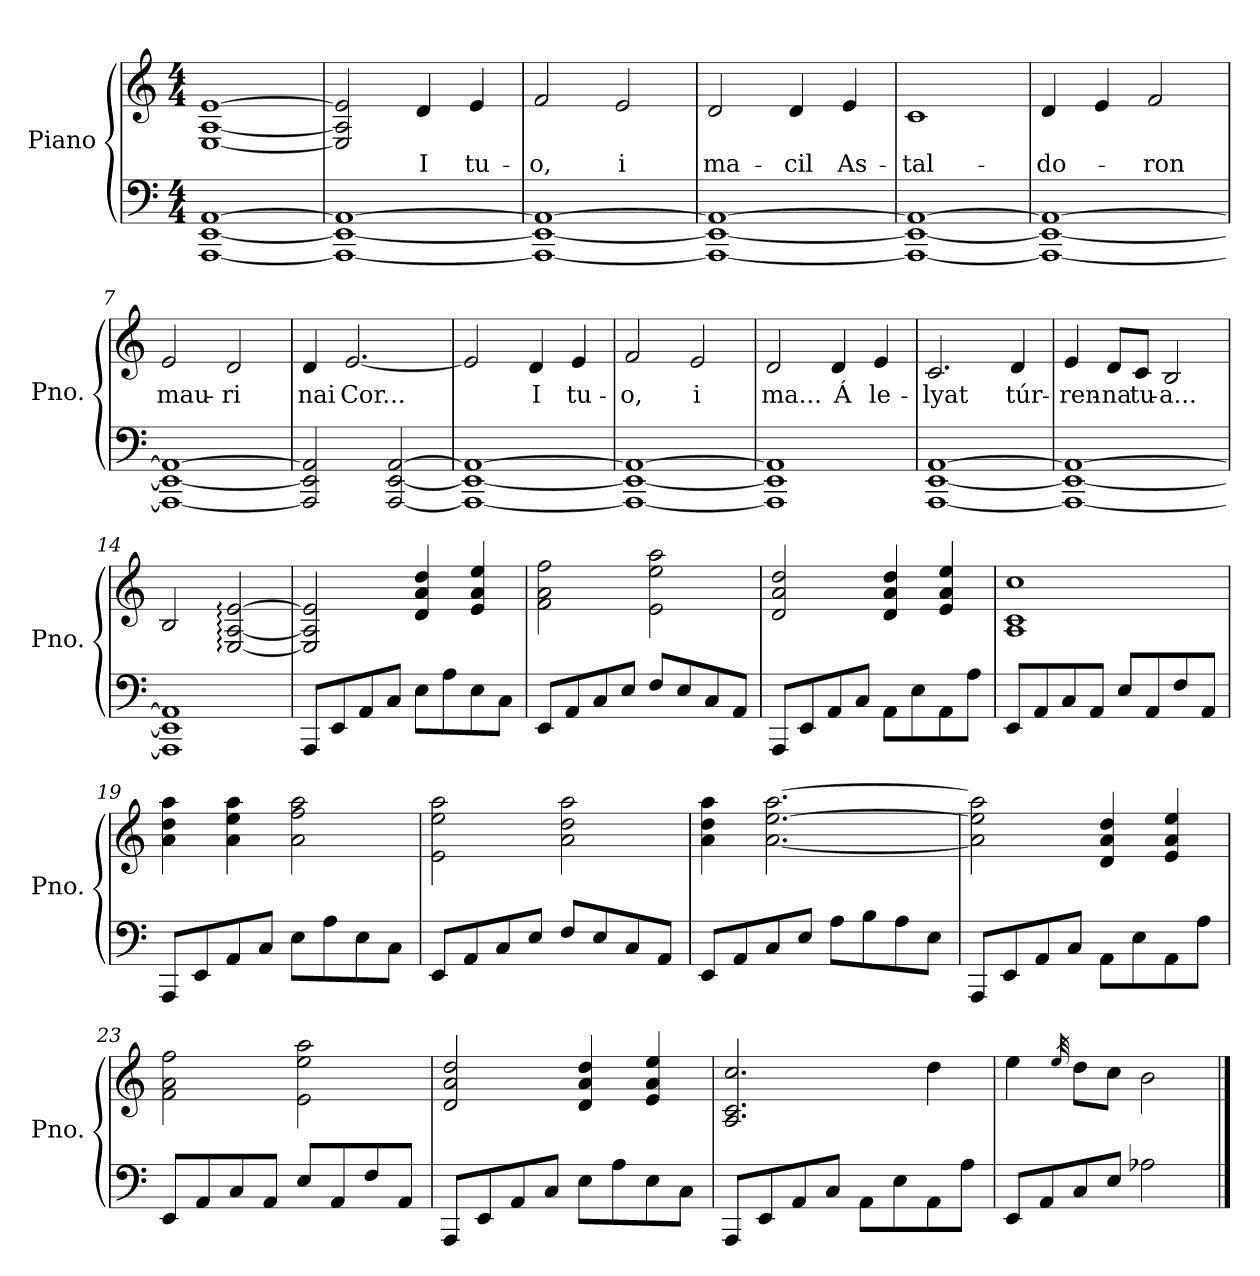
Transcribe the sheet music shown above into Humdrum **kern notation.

**kern	**kern	**text
*part1	*part1	*part1
*staff2	*staff1	*staff1
*I"Piano	*	*
*I'Pno.	*	*
*clefF4	*clefG2	*
*k[]	*k[]	*
*M4/4	*M4/4	*
=1	=1	=1
[1AAA [1EE [1AA	[1E [1A [1e	.
=2	=2	=2
1AAA_ 1EE_ 1AA_	2E/] 2A/] 2e/]	.
!	!	!LO:LY:b
.	4d/	I
!	!	!LO:LY:b
.	4e/	tu-
=3	=3	=3
!	!	!LO:LY:b
1AAA_ 1EE_ 1AA_	2f/	-o,
!	!	!LO:LY:b
.	2e/	i
=4	=4	=4
!	!	!LO:LY:b
1AAA_ 1EE_ 1AA_	2d/	ma-
!	!	!LO:LY:b
.	4d/	-cil
!	!	!LO:LY:b
.	4e/	As-
=5	=5	=5
!	!	!LO:LY:b
1AAA_ 1EE_ 1AA_	1c	-tal-
=6	=6	=6
!	!	!LO:LY:b
1AAA_ 1EE_ 1AA_	4d/	-do-
.	4e/	.
!	!	!LO:LY:b
.	2f/	-ron
=7	=7	=7
!	!	!LO:LY:b
1AAA_ 1EE_ 1AA_	2e/	mau-
!	!	!LO:LY:b
.	2d/	-ri
=8	=8	=8
!	!	!LO:LY:b
2AAA/] 2EE/] 2AA/]	4d/	nai
!	!	!LO:LY:b
.	[2.e/	Cor...
[2AAA/ [2EE/ [2AA/	.	.
=9	=9	=9
1AAA_ 1EE_ 1AA_	2e/]	.
!	!	!LO:LY:b
.	4d/	I
!	!	!LO:LY:b
.	4e/	tu-
=10	=10	=10
!	!	!LO:LY:b
1AAA_ 1EE_ 1AA_	2f/	-o,
!	!	!LO:LY:b
.	2e/	i
=11	=11	=11
!	!	!LO:LY:b
1AAA] 1EE] 1AA]	2d/	ma...
!	!	!LO:LY:b
.	4d/	Á
!	!	!LO:LY:b
.	4e/	le-
!!LO:LB:g=z
=12	=12	=12
!	!	!LO:LY:b
[1AAA [1EE [1AA	2.c/	-lyat
!	!	!LO:LY:b
.	4d/	túr-
=13	=13	=13
!	!	!LO:LY:b
1AAA_ 1EE_ 1AA_	4e/	-ren-
!	!	!LO:LY:b
.	8d/L	-na
!	!	!LO:LY:b
.	8c/J	tu-
!	!	!LO:LY:b
.	2B/	-a...
=14	=14	=14
1AAA] 1EE] 1AA]	2B/	.
.	[2E/: [2A/: [2e/:	.
=15	=15	=15
8AAA/L	2E/] 2A/] 2e/]	.
8EE/	.	.
8AA/	.	.
8C/J	.	.
8E\L	4d/ 4a/ 4dd/	.
8A\	.	.
8E\	4e/ 4a/ 4ee/	.
8C\J	.	.
=16	=16	=16
8EE/L	2f\ 2a\ 2ff\	.
8AA/	.	.
8C/	.	.
8E/J	.	.
8F/L	2e\ 2ee\ 2aa\	.
8E/	.	.
8C/	.	.
8AA/J	.	.
=17	=17	=17
8AAA/L	2d/ 2a/ 2dd/	.
8EE/	.	.
8AA/	.	.
8C/J	.	.
8AA\L	4d/ 4a/ 4dd/	.
8E\	.	.
8AA\	4e/ 4a/ 4ee/	.
8A\J	.	.
!!LO:LB:g=z
=18	=18	=18
8EE/L	1A 1c 1cc	.
8AA/	.	.
8C/	.	.
8AA/J	.	.
8E/L	.	.
8AA/	.	.
8F/	.	.
8AA/J	.	.
=19	=19	=19
8AAA/L	4a\ 4dd\ 4aa\	.
8EE/	.	.
8AA/	4a\ 4ee\ 4aa\	.
8C/J	.	.
8E\L	2a\ 2ff\ 2aa\	.
8A\	.	.
8E\	.	.
8C\J	.	.
=20	=20	=20
8EE/L	2e\ 2ee\ 2aa\	.
8AA/	.	.
8C/	.	.
8E/J	.	.
8F/L	2a\ 2dd\ 2aa\	.
8E/	.	.
8C/	.	.
8AA/J	.	.
=21	=21	=21
8EE/L	4a\ 4dd\ 4aa\	.
8AA/	.	.
8C/	[2.a\ [2.ee\ [2.aa\	.
8E/J	.	.
8A\L	.	.
8B\	.	.
8A\	.	.
8E\J	.	.
=22	=22	=22
8AAA/L	2a\] 2ee\] 2aa\]	.
8EE/	.	.
8AA/	.	.
8C/J	.	.
8AA\L	4d/ 4a/ 4dd/	.
8E\	.	.
8AA\	4e/ 4a/ 4ee/	.
8A\J	.	.
!!LO:LB:g=z
=23	=23	=23
8EE/L	2f\ 2a\ 2ff\	.
8AA/	.	.
8C/	.	.
8AA/J	.	.
8E/L	2e\ 2ee\ 2aa\	.
8AA/	.	.
8F/	.	.
8AA/J	.	.
=24	=24	=24
8AAA/L	2d/ 2a/ 2dd/	.
8EE/	.	.
8AA/	.	.
8C/J	.	.
8E\L	4d/ 4a/ 4dd/	.
8A\	.	.
8E\	4e/ 4a/ 4ee/	.
8C\J	.	.
=25	=25	=25
8AAA/L	2.A/ 2.c/ 2.cc/	.
8EE/	.	.
8AA/	.	.
8C/J	.	.
8AA\L	.	.
8E\	.	.
8AA\	4dd\	.
8A\J	.	.
=26	=26	=26
8EE/L	4ee\	.
8AA/	.	.
.	32qee/	.
8C/	8dd\L	.
8E/J	8cc\J	.
2A-X\	2b\	.
==	==	==
*-	*-	*-
